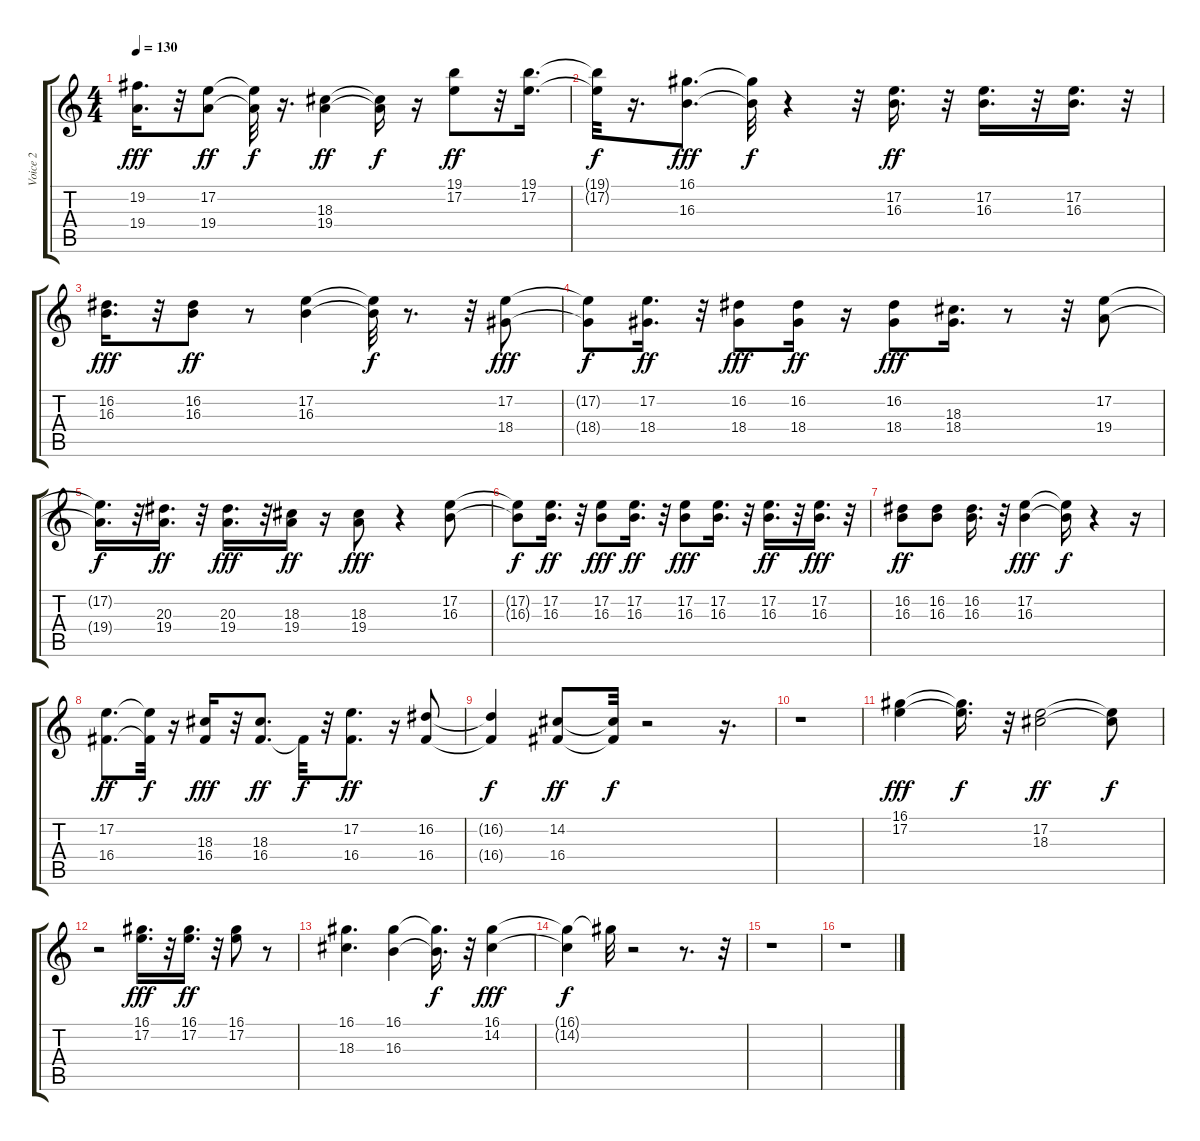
\track ("Voice 2" "Voice 2") {instrument voiceoohs}
\staff {score tabs}
\tuning (E4 B3 G3 D3 A2 E2) {hide}
\ts (4 4)
\tempo 130
\clef g2
\ks c
(19.2 19.4).16{d dy fff} r.32 (17.2 19.4).8{dy ff} (17.2{t} 19.4{t}).32{dy f} r.16{d} (18.3 19.4).4{dy ff} (18.3{t} 19.4{t}).16{dy f} r.16 (19.1 17.2).8{dy ff} r.32 (19.1 17.2).16{d} |
(19.1{t} 17.2{t}).32{dy f} r.16{d} (16.1 16.3).8{d dy fff} (16.1{t} 16.3{t}).32{dy f} r.4 r.32 (17.2 16.3).16{d dy ff} r.32 (17.2 16.3).16{d} r.32 (17.2 16.3).16{d} r.32 |
(16.2 16.3).16{d dy fff} r.32 (16.2 16.3).8{dy ff} r.8 (17.2 16.3).4 (17.2{t} 16.3{t}).32{dy f} r.8{d} r.32 (17.2 18.4).8{dy fff} |
(17.2{t} 18.4{t}).8{dy f} (17.2 18.4).16{d dy ff} r.32 (16.2 18.4).8{dy fff} (16.2 18.4).16{dy ff} r.16 (16.2 18.4).8{dy fff} (18.3 18.4).16{d} r.8 r.32 (17.2 19.4).8 |
(17.2{t} 19.4{t}).16{d dy f} r.32 (20.3 19.4).16{d dy ff} r.32 (20.3 19.4).16{d dy fff} r.32 (18.3 19.4).16{dy ff} r.16 (18.3 19.4).8{dy fff} r.4 (17.2 16.3).8 |
(17.2{t} 16.3{t}).8{dy f} (17.2 16.3).16{d dy ff} r.32 (17.2 16.3).8{dy fff} (17.2 16.3).16{d dy ff} r.32 (17.2 16.3).8{dy fff} (17.2 16.3).16{d} r.32 (17.2 16.3).16{d dy ff} r.32 (17.2 16.3).16{d dy fff} r.32 |
(16.2 16.3).8{dy ff} (16.2 16.3).8 (16.2 16.3).16{d} r.32 (17.2 16.3).4{dy fff} (17.2{t} 16.3{t}).16{dy f} r.4 r.16 |
(17.2 16.4).8{d dy ff} (17.2{t} 16.4{t}).32{dy f} r.16 (18.3 16.4).16{dy fff} r.32 (18.3 16.4).8{d dy ff} 16.4{t}.32{dy f} r.32 (17.2 16.4).8{d dy ff} r.16 (16.2 16.4).8 |
(16.2{t} 16.4{t}).4{dy f} (14.2 16.4).8{dy ff} (14.2{t} 16.4{t}).32{dy f} r.2 r.16{d} |
r.1 |
(16.1 17.2).4{dy fff} (16.1{t} 17.2{t}).16{d dy f} r.32 (17.2 18.3).2{dy ff} (17.2{t} 18.3{t}).8{dy f} |
r.2 (16.1 17.2).16{d dy fff} r.32 (16.1 17.2).16{d dy ff} r.32 (16.1 17.2).8 r.8 |
(16.1 18.3).4{d} (16.1 16.3).4 (16.1{t} 16.3{t}).16{d dy f} r.32 (16.1 14.2).4{dy fff} |
(16.1{t} 14.2{t}).4{dy f} 16.1{t}.32 r.2 r.8{d} r.32 |
r.1 |
r.1
